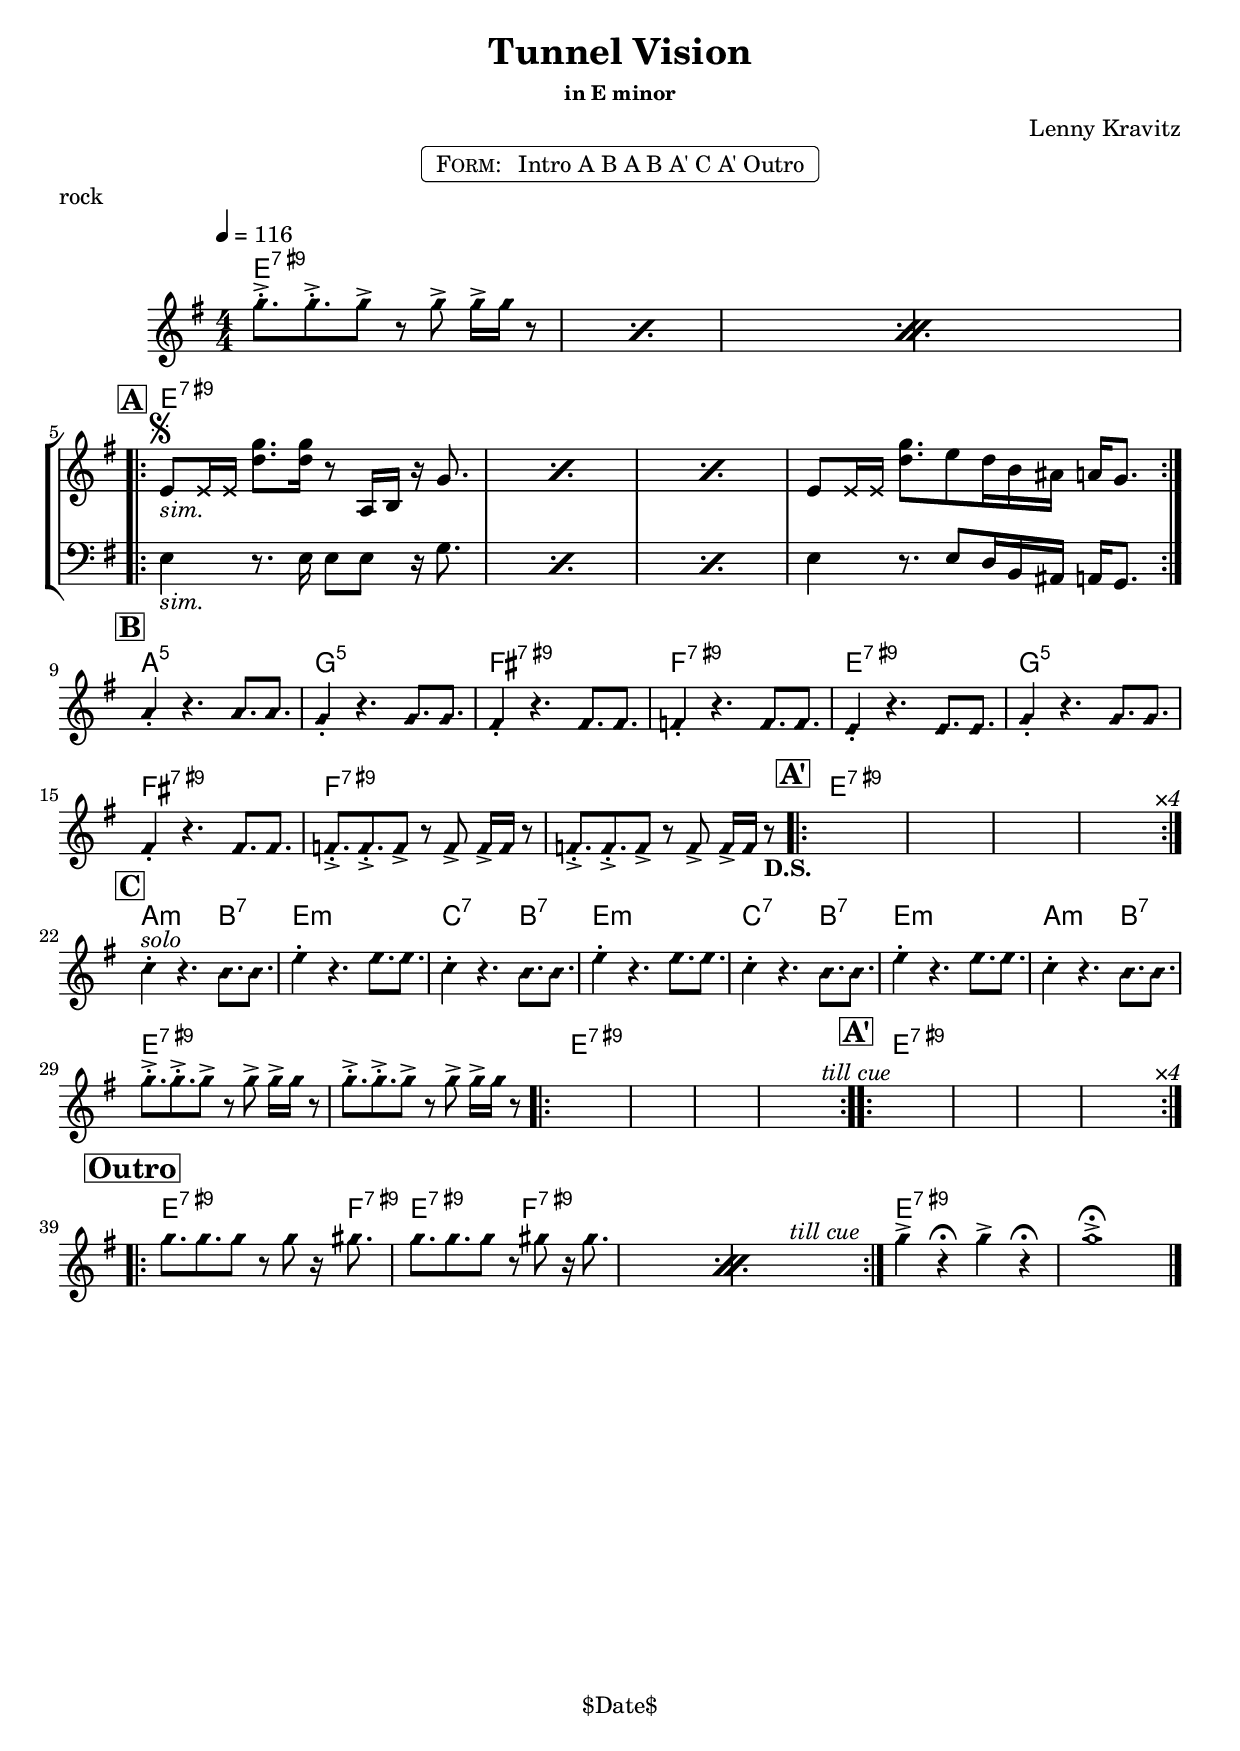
\version "2.13.46"

%
% $File$
% $Date$
% $Revision$
% $Author$
%

\header {
  title = "Tunnel Vision"
  subtitle = ""
  subsubtitle = "in E minor"

  composer = "Lenny Kravitz"
  poet = ""
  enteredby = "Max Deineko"

  %meter = "116 bpm"
  piece = "rock"
  version = "$Revision$"

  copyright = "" % "Transcribed and/or arranged by MaX"
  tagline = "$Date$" % ""
}


harm = \chords {
  \set Score.skipBars = ##t
  \set Score.markFormatter = #format-mark-box-letters

  d1:9+ s1*3

  \break
  \mark \markup {\box \bold "A"}
  d1:9+ s1*3 |

  \break
  \mark \markup {\box \bold "B"}
  g1:^3 f:^3 e:9+ es:9+ |
  d:9+ f:^3 e:9+ es:9+ s1 |

  %\break
  \mark \markup {\box \bold "A'"}
  d1:9+ s1*3 |

  \break
  \mark \markup {\box \bold "C"}
  g4:m s4. a:7 d1:m |
  bes4:7 s4. a:7 d1:m |
  bes4:7 s4. a:7 d1:m |
  g4:m s4. a:7 d1:9+ s1 |
  d1:9+ s1*3 |

  \mark \markup {\box \bold "A'"}
  d1:9+ s1*3 |

  %\mark \markup{ \musicglyph #"scripts.coda" }
  %\break
  \break
  \mark \markup {\box \bold "Outro"}

  d4:9+ s2 s16 es8.:9+ |
  d4:9+ s4 s16 es8.:9+ s4 |
  s1 * 2 |

  d1:9+ s1 |
}

mel = \relative c'' {
  \set Score.skipBars = ##t
  \set Score.markFormatter = #format-mark-box-letters
  \override Staff.TimeSignature #'style = #'()

  \key d \minor
  \time 4/4
  \clef treble
  \tempo 4 = 116

  \override NoteHead #'style = #'diamond

  \repeat percent 2 {
    \repeat percent 2 {
      f8.-.-> f-.-> f8-> r f-> f16-> f r8
      %d16 r r d r r d r r d r r d d r8
    }
  }

  \repeat volta 2 {
    \repeat percent 3 {
      \override NoteHead #'style = #'default
      d,8
      ^\markup{\musicglyph #"scripts.segno"}
      _\markup{\italic sim.}
      \override NoteHead #'style = #'cross
      d16 d
      \override NoteHead #'style = #'default
      <c' f>8. <c f>16
      r8 g,16 a r f'8.
    }
    d8
    \override NoteHead #'style = #'cross
    d16 d
    \override NoteHead #'style = #'default
    <c' f>8.  d8 c16 a gis g f8.
  }

  \override NoteHead #'style = #'diamond

  g4-.
  r4. g8. g
  f4-. r4. f8. f
  e4-. r4. e8. e
  es4-. r4. es8. es
  d4-. r4. d8. d
  f4-. r4. f8. f
  e4-. r4. e8. e
  es8.-.-> es-.-> es8-> r es-> es16-> es r8
  es8.-.-> es-.-> es8-> r es-> es16-> es r8
  _\markup \bold { D.S. }

  \repeat volta 4 {
    s1
    %^\markup{\hspace #0.0 \italic{as in A}}
    s1 s1 s1
    ^\markup{\hspace #5.0 \italic ×4}
  }

  bes'4-.
  ^\markup{\italic solo}
  r4. a8. a
  d4-. r4. d8. d
  bes4-. r4. a8. a
  d4-. r4. d8. d
  bes4-. r4. a8. a
  d4-. r4. d8. d
  bes4-. r4. a8. a
  f'8.-.-> f-.-> f8-> r f-> f16-> f r8
  f8.-.-> f-.-> f8-> r f-> f16-> f r8
  \repeat volta 4 {
    s1
    %^\markup{\hspace #-3.0 \italic{as in A}}
    s1 s1 s1
    ^\markup{ \hspace #4.0 \italic { till cue } }
  }

  \repeat volta 4 {
    s1
    %^\markup{\italic{as above}}
    s1 s1 s1
    ^\markup{\hspace #5.0 \italic ×4}
  }
  \repeat volta 2 {
    \repeat percent 2 {
      f8. f f8 r f r16 fis8.
      f8. f f8 r fis r16 fis8.
      ^\markup{ \hspace #20.0 \italic { till cue } }
    }
  }
  f4-> r \fermata
  f-> r \fermata
  f1-> \fermata

  \bar "|."
}

bass = \relative c {

  \set Score.skipBars = ##t
  \set Score.markFormatter = #format-mark-box-letters
  \override Staff.TimeSignature #'style = #'()

  \key d \minor
  \time 4/4
  \clef bass

  s1 * 4

  \repeat percent 3 {
    d4
    _\markup{\italic sim.}
    r8. d16
    d8 d8 r16 f8.
  }
  d4 r8. d8 c16 a gis g f8.

}

\markup {
    \fill-line { % This centers the words, which looks nicer
    \hspace #1.0 % gives the fill-line something to work with
    \rounded-box \pad-markup #0.3 {
      \column {
        \line{
          \hspace #0.5
          \smallCaps Form:
          \hspace #1
          Intro A B A B A' C A' Outro
          \hspace #0.5
        }
      }
    }
    \hspace #1.0 % gives the fill-line something to work with
  }
}

\score {
  \transpose c d {
    \new StaffGroup = "intro" <<
      \new ChordNames = "chords" \harm
      \new Staff = "guitar" \mel
      \new Staff = "bass" \bass
    >>
  }
}

\layout {
  ragged-last = ##f
  \context {
    \RemoveEmptyStaffContext
    \override VerticalAxisGroup #'remove-first = ##t
  }
}
